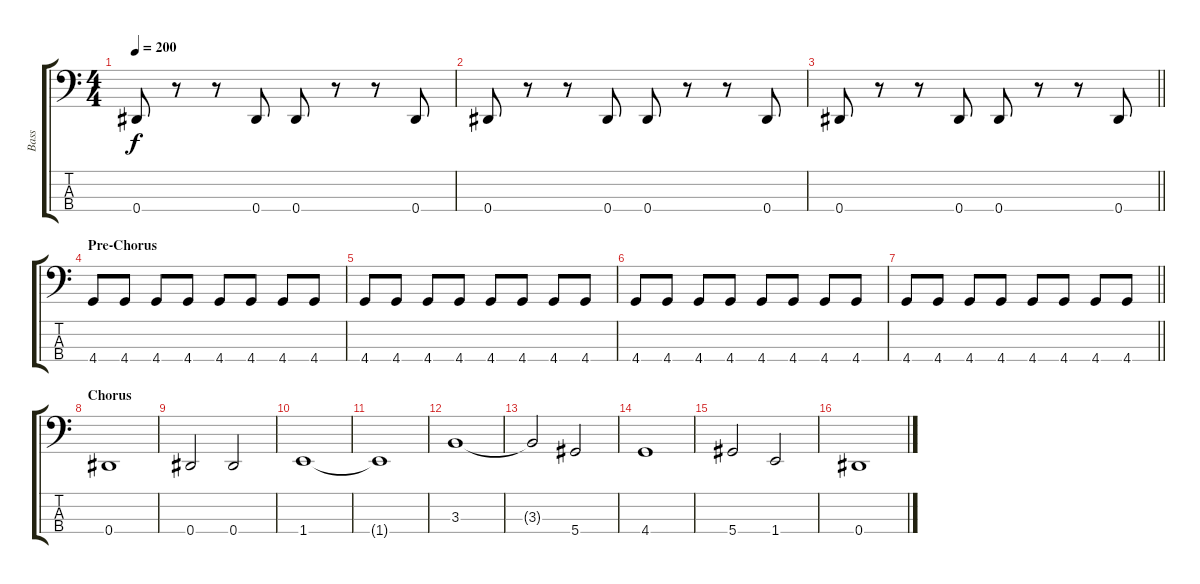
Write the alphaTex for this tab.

\track ("Bass" "Bass") {instrument electricbasspick}
\staff {score tabs}
\tuning (Gb2 Db2 Ab1 Eb1) {hide}
\ts (4 4)
\tempo 200
\clef f4
\ks c
0.4.8{dy f} r.8 r.8 0.4.8 0.4.8 r.8 r.8 0.4.8 |
0.4.8 r.8 r.8 0.4.8 0.4.8 r.8 r.8 0.4.8 |
\barLineRight lightlight
0.4.8 r.8 r.8 0.4.8 0.4.8 r.8 r.8 0.4.8 |
\section ("" "Pre-Chorus")
4.4.8 4.4.8 4.4.8 4.4.8 4.4.8 4.4.8 4.4.8 4.4.8 |
4.4.8 4.4.8 4.4.8 4.4.8 4.4.8 4.4.8 4.4.8 4.4.8 |
4.4.8 4.4.8 4.4.8 4.4.8 4.4.8 4.4.8 4.4.8 4.4.8 |
\barLineRight lightlight
4.4.8 4.4.8 4.4.8 4.4.8 4.4.8 4.4.8 4.4.8 4.4.8 |
\section ("" "Chorus")
0.4.1 |
0.4.2 0.4.2 |
1.4.1 |
1.4{t}.1 |
3.3.1 |
3.3{t}.2 5.4.2 |
4.4.1 |
5.4.2 1.4.2 |
0.4.1
